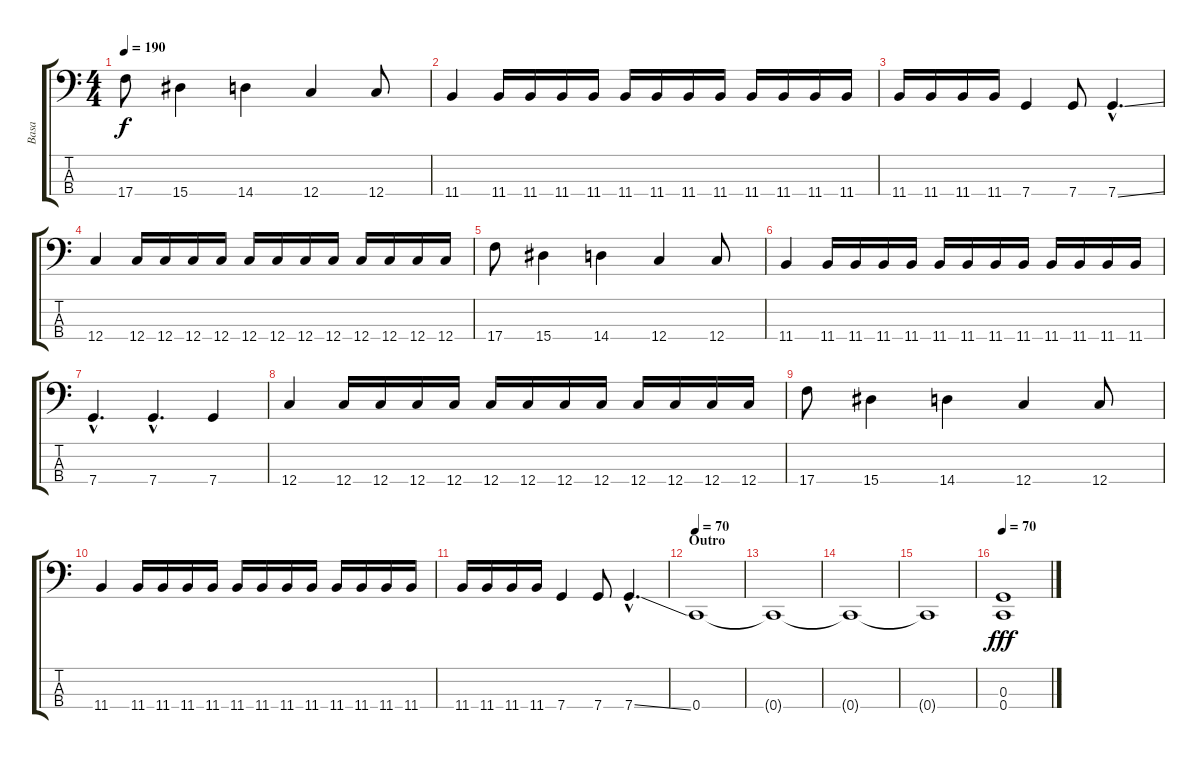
\track ("Basa" "Basa") {instrument electricbasspick}
\staff {score tabs}
\tuning (F2 C2 G1 C1) {hide}
\ts (4 4)
\tempo 190
\clef f4
\ks c
17.4.8{dy f} 15.4.4 14.4.4 12.4.4 12.4.8 |
11.4.4 11.4.16 11.4.16 11.4.16 11.4.16 11.4.16 11.4.16 11.4.16 11.4.16 11.4.16 11.4.16 11.4.16 11.4.16 |
11.4.16 11.4.16 11.4.16 11.4.16 7.4.4 7.4.8 7.4{ss hac}.4{d} |
12.4.4 12.4.16 12.4.16 12.4.16 12.4.16 12.4.16 12.4.16 12.4.16 12.4.16 12.4.16 12.4.16 12.4.16 12.4.16 |
17.4.8 15.4.4 14.4.4 12.4.4 12.4.8 |
11.4.4 11.4.16 11.4.16 11.4.16 11.4.16 11.4.16 11.4.16 11.4.16 11.4.16 11.4.16 11.4.16 11.4.16 11.4.16 |
7.4{hac}.4{d} 7.4{hac}.4{d} 7.4.4 |
12.4.4 12.4.16 12.4.16 12.4.16 12.4.16 12.4.16 12.4.16 12.4.16 12.4.16 12.4.16 12.4.16 12.4.16 12.4.16 |
17.4.8 15.4.4 14.4.4 12.4.4 12.4.8 |
11.4.4 11.4.16 11.4.16 11.4.16 11.4.16 11.4.16 11.4.16 11.4.16 11.4.16 11.4.16 11.4.16 11.4.16 11.4.16 |
11.4.16 11.4.16 11.4.16 11.4.16 7.4.4 7.4.8 7.4{ss hac}.4{d} |
\section ("" "Outro")
\tempo 70
0.4.1 |
0.4{t}.1 |
0.4{t}.1 |
0.4{t}.1 |
\tempo 70
(0.3 0.4).1{dy fff instrument guitarharmonics}
